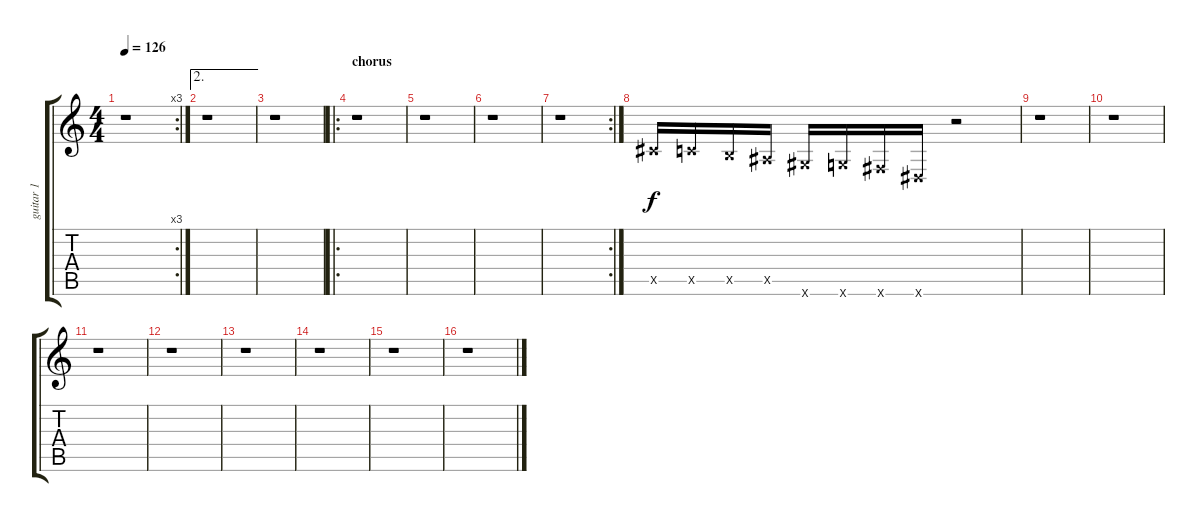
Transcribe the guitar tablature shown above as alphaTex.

\track ("guitar 1" "guitar 1") {instrument distortionguitar}
\staff {score tabs}
\tuning (Eb4 Bb3 Gb3 Db3 Ab2 Eb2) {hide}
\rc 3
\ts (4 4)
\tempo 126
\clef g2
\ks c
r.1{dy f} |
\ae 2
r.1 |
r.1 |
\ro
\section ("" "chorus")
r.1 |
r.1 |
r.1 |
\rc 2
r.1 |
5.5{x}.16 4.5{x}.16 3.5{x}.16 2.5{x}.16 5.6{x}.16 4.6{x}.16 3.6{x}.16 0.6{x}.16 r.2 |
r.1 |
r.1 |
r.1 |
r.1 |
r.1 |
r.1 |
r.1 |
r.1
